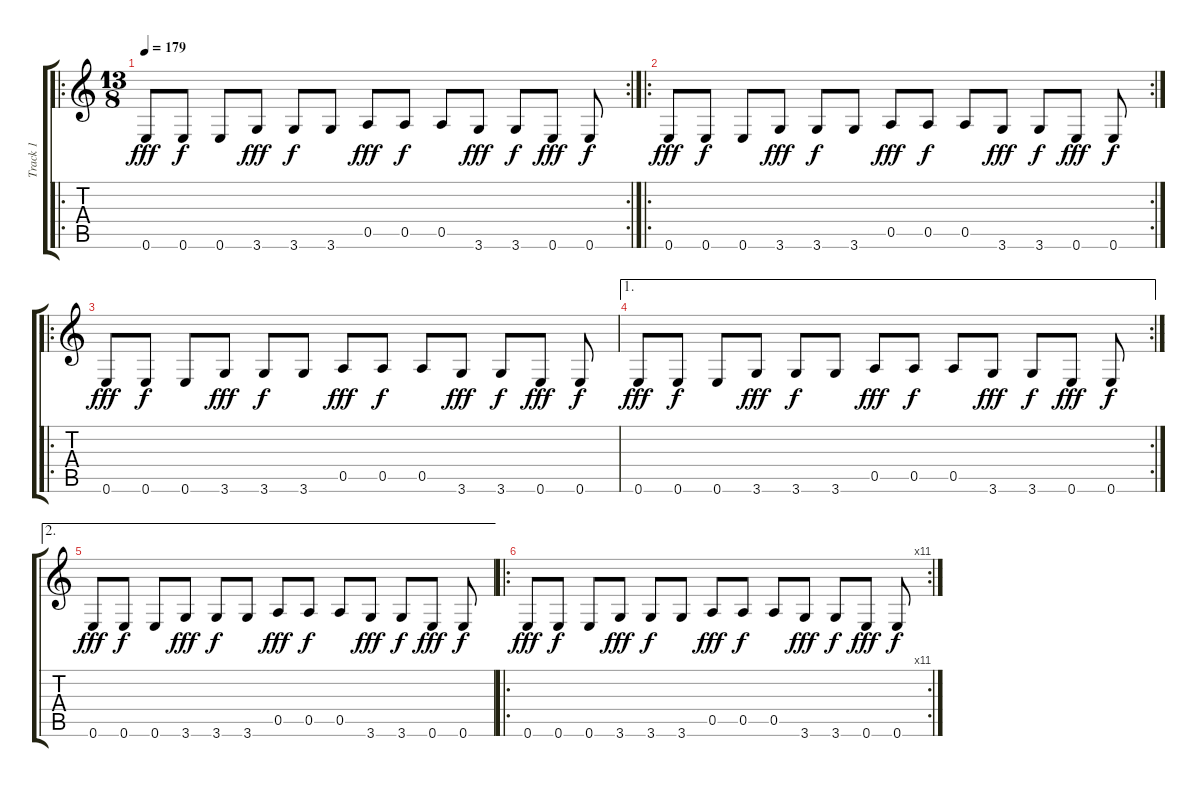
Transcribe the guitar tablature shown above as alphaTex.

\track ("Track 1" "Track 1") {instrument electricbasspick}
\staff {score tabs}
\tuning (E4 B3 G3 D3 A2 E2) {hide}
\ro
\rc 2
\ts (13 8)
\tempo 179
\clef g2
\ks c
0.6.8{dy fff instrument electricbasspick} 0.6.8{dy f} 0.6.8 3.6.8{dy fff} 3.6.8{dy f} 3.6.8 0.5.8{dy fff} 0.5.8{dy f} 0.5.8 3.6.8{dy fff} 3.6.8{dy f} 0.6.8{dy fff} 0.6.8{dy f} |
\ro
\rc 2
0.6.8{dy fff} 0.6.8{dy f} 0.6.8 3.6.8{dy fff} 3.6.8{dy f} 3.6.8 0.5.8{dy fff} 0.5.8{dy f} 0.5.8 3.6.8{dy fff} 3.6.8{dy f} 0.6.8{dy fff} 0.6.8{dy f} |
\ro
0.6.8{dy fff} 0.6.8{dy f} 0.6.8 3.6.8{dy fff} 3.6.8{dy f} 3.6.8 0.5.8{dy fff} 0.5.8{dy f} 0.5.8 3.6.8{dy fff} 3.6.8{dy f} 0.6.8{dy fff} 0.6.8{dy f} |
\ae 1
\rc 2
0.6.8{dy fff} 0.6.8{dy f} 0.6.8 3.6.8{dy fff} 3.6.8{dy f} 3.6.8 0.5.8{dy fff} 0.5.8{dy f} 0.5.8 3.6.8{dy fff} 3.6.8{dy f} 0.6.8{dy fff} 0.6.8{dy f} |
\ae 2
0.6.8{dy fff} 0.6.8{dy f} 0.6.8 3.6.8{dy fff} 3.6.8{dy f} 3.6.8 0.5.8{dy fff} 0.5.8{dy f} 0.5.8 3.6.8{dy fff} 3.6.8{dy f} 0.6.8{dy fff} 0.6.8{dy f} |
\ro
\rc 11
0.6.8{dy fff} 0.6.8{dy f} 0.6.8 3.6.8{dy fff} 3.6.8{dy f} 3.6.8 0.5.8{dy fff} 0.5.8{dy f} 0.5.8 3.6.8{dy fff} 3.6.8{dy f} 0.6.8{dy fff} 0.6.8{dy f}
